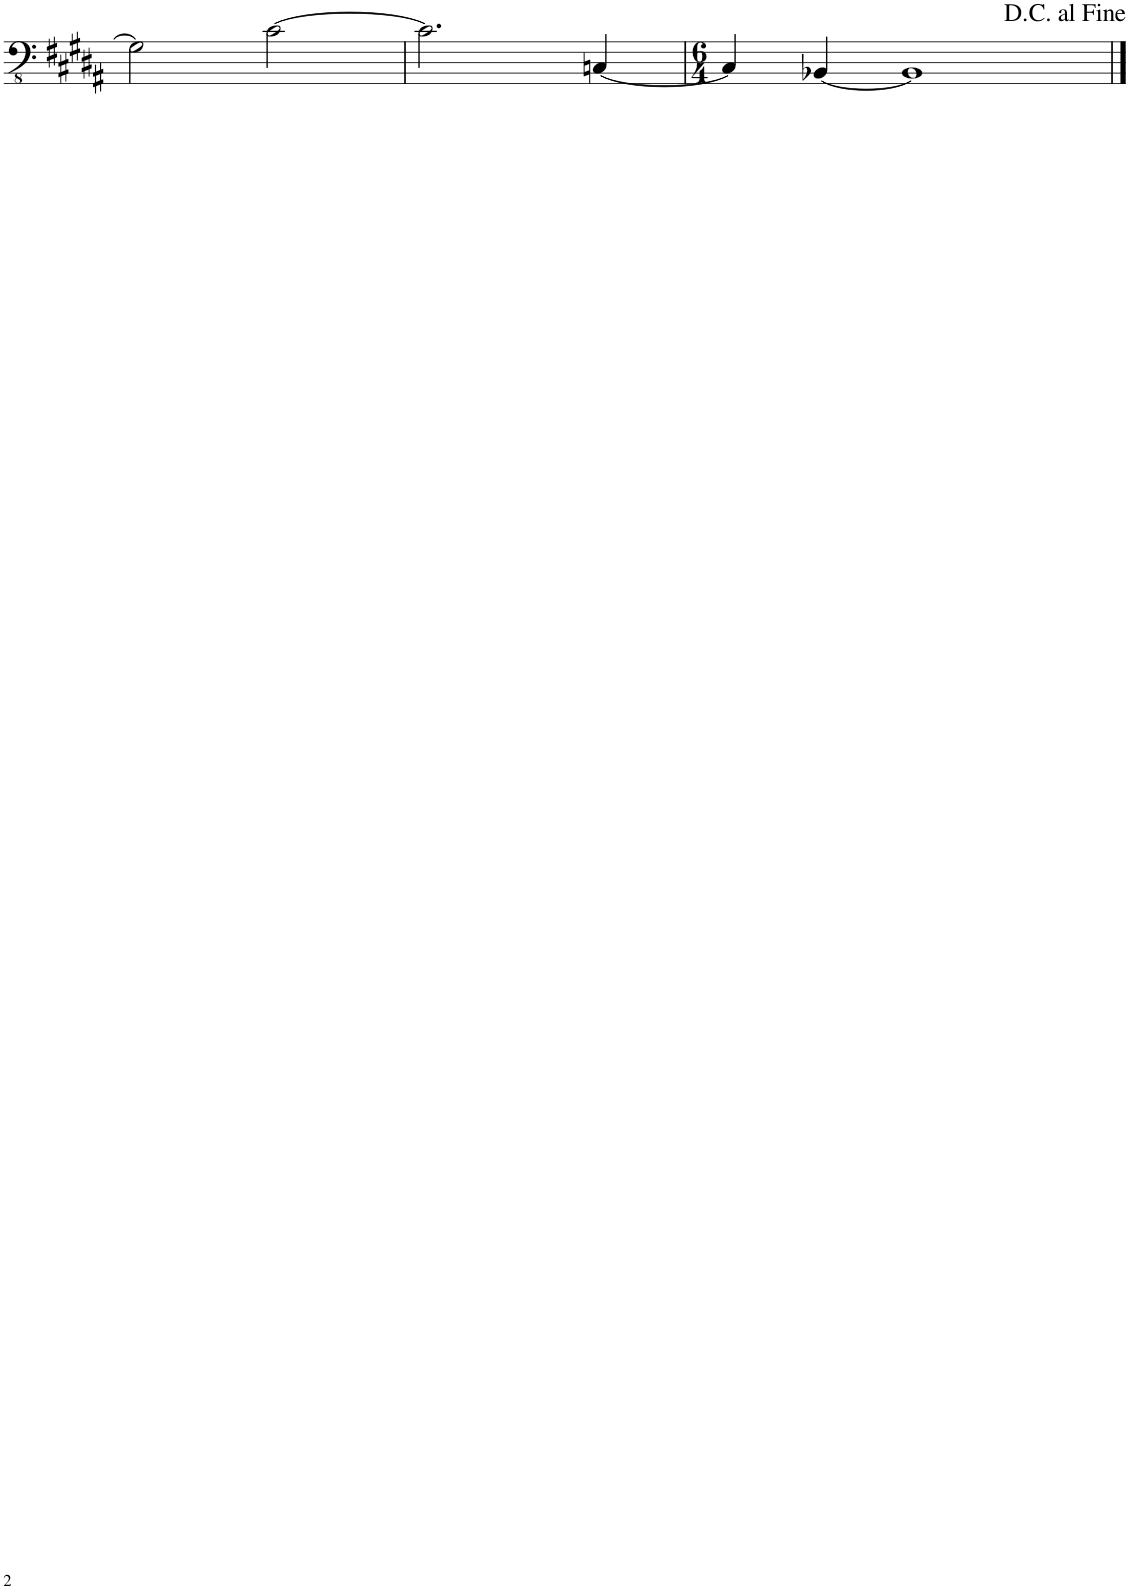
**kern
*part1
*staff1
*I"Fretless Electric Bass
!!LO:PB:g=z
*clefFv4
*k[f#c#g#d#a#]
*M4/4
=62
2GG\]
[2C#\
=63
2.C#\]
[4CCn/
=64
*M6/4
4CC/]
[4BBB-X/
1BBB-]
==
*-
